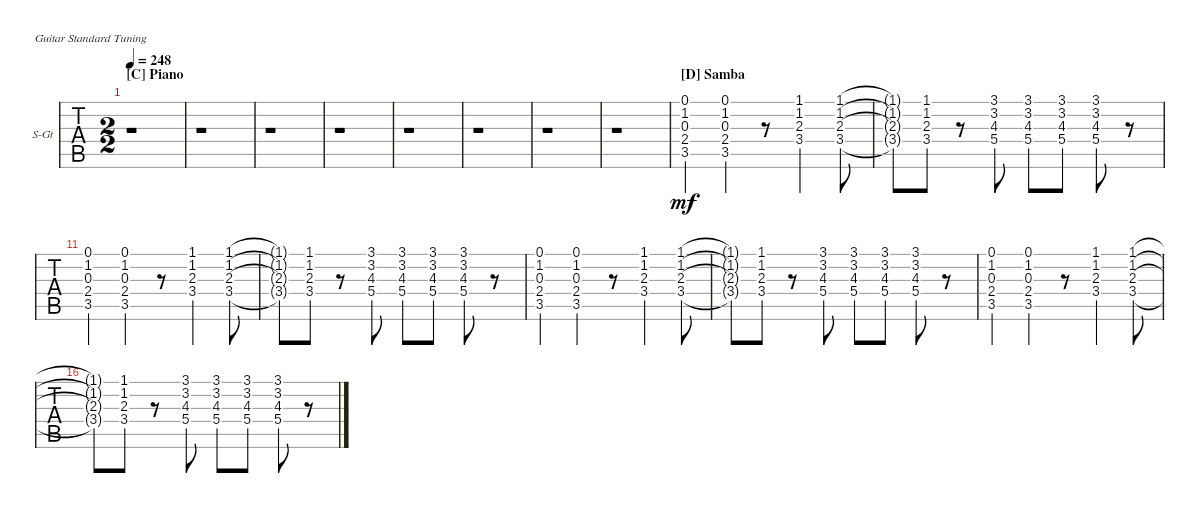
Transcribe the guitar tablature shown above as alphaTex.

\bracketExtendMode nobrackets
\firstSystemTrackNameOrientation horizontal
\otherSystemsTrackNameOrientation horizontal
\defaultBarNumberDisplay FirstOfSystem
\track ("Acoustic" "S-Gt") {instrument acousticguitarsteel}
\staff {tabs}
\tuning (E4 B3 G3 D3 A2 E2)
\ts (2 2)
\beaming (8 2 2 2 2)
\section ("C" "Piano")
\tempo 248
\clef g2
\ks c
r.1{dy f} |
r.1 |
r.1 |
r.1 |
r.1 |
r.1 |
r.1 |
r.1 |
\section ("D" "Samba")
(0.1 1.2 0.3 2.4 3.5).4{dy mf} (0.1 1.2 0.3 2.4 3.5).4 r.8 (1.1 1.2 2.3 3.4).4 (1.1 1.2 2.3 3.4).8 |
(1.1{t} 1.2{t} 2.3{t} 3.4{t}).8 (1.1 1.2 2.3 3.4).8 r.8 (3.1 3.2 4.3 5.4).8 (3.1 3.2 4.3 5.4).8 (3.1 3.2 4.3 5.4).8 (3.1 3.2 4.3 5.4).8 r.8 |
(0.1 1.2 0.3 2.4 3.5).4 (0.1 1.2 0.3 2.4 3.5).4 r.8 (1.1 1.2 2.3 3.4).4 (1.1 1.2 2.3 3.4).8 |
(1.1{t} 1.2{t} 2.3{t} 3.4{t}).8 (1.1 1.2 2.3 3.4).8 r.8 (3.1 3.2 4.3 5.4).8 (3.1 3.2 4.3 5.4).8 (3.1 3.2 4.3 5.4).8 (3.1 3.2 4.3 5.4).8 r.8 |
(0.1 1.2 0.3 2.4 3.5).4 (0.1 1.2 0.3 2.4 3.5).4 r.8 (1.1 1.2 2.3 3.4).4 (1.1 1.2 2.3 3.4).8 |
(1.1{t} 1.2{t} 2.3{t} 3.4{t}).8 (1.1 1.2 2.3 3.4).8 r.8 (3.1 3.2 4.3 5.4).8 (3.1 3.2 4.3 5.4).8 (3.1 3.2 4.3 5.4).8 (3.1 3.2 4.3 5.4).8 r.8 |
(0.1 1.2 0.3 2.4 3.5).4 (0.1 1.2 0.3 2.4 3.5).4 r.8 (1.1 1.2 2.3 3.4).4 (1.1 1.2 2.3 3.4).8 |
(1.1{t} 1.2{t} 2.3{t} 3.4{t}).8 (1.1 1.2 2.3 3.4).8 r.8 (3.1 3.2 4.3 5.4).8 (3.1 3.2 4.3 5.4).8 (3.1 3.2 4.3 5.4).8 (3.1 3.2 4.3 5.4).8 r.8
